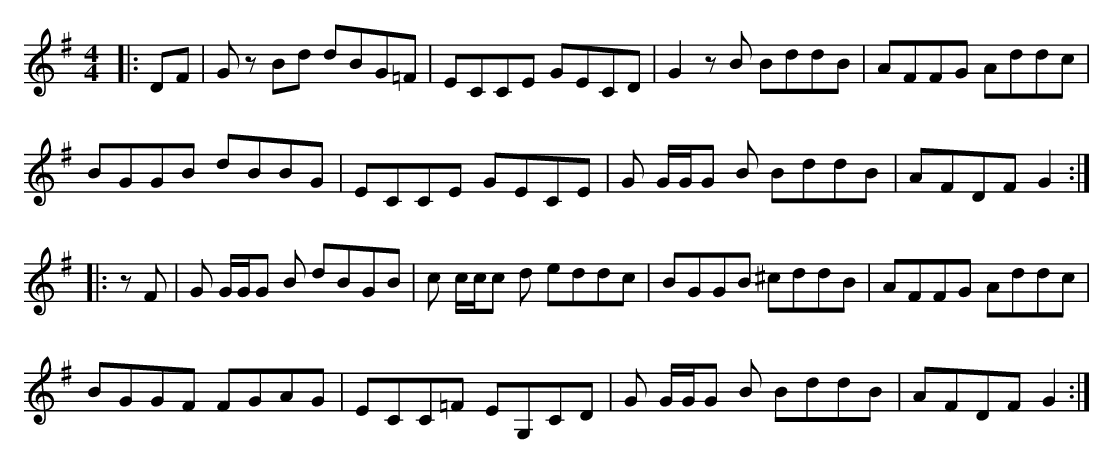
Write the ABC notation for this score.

X:1
M:4/4
K:G
|:DF|G z Bd dBG=F|ECCE GECD|G2 z B BddB|AFFG Addc|
BGGB dBBG|ECCE GECE|G G/G/G B BddB|AFDF G2:|
|:z F|G G/G/G B dBGB|c c/c/c d eddc|BGGB ^cddB|AFFG Addc|
BGGF FGAG|ECC=F EG,CD|G G/G/G B BddB|AFDF G2:|
